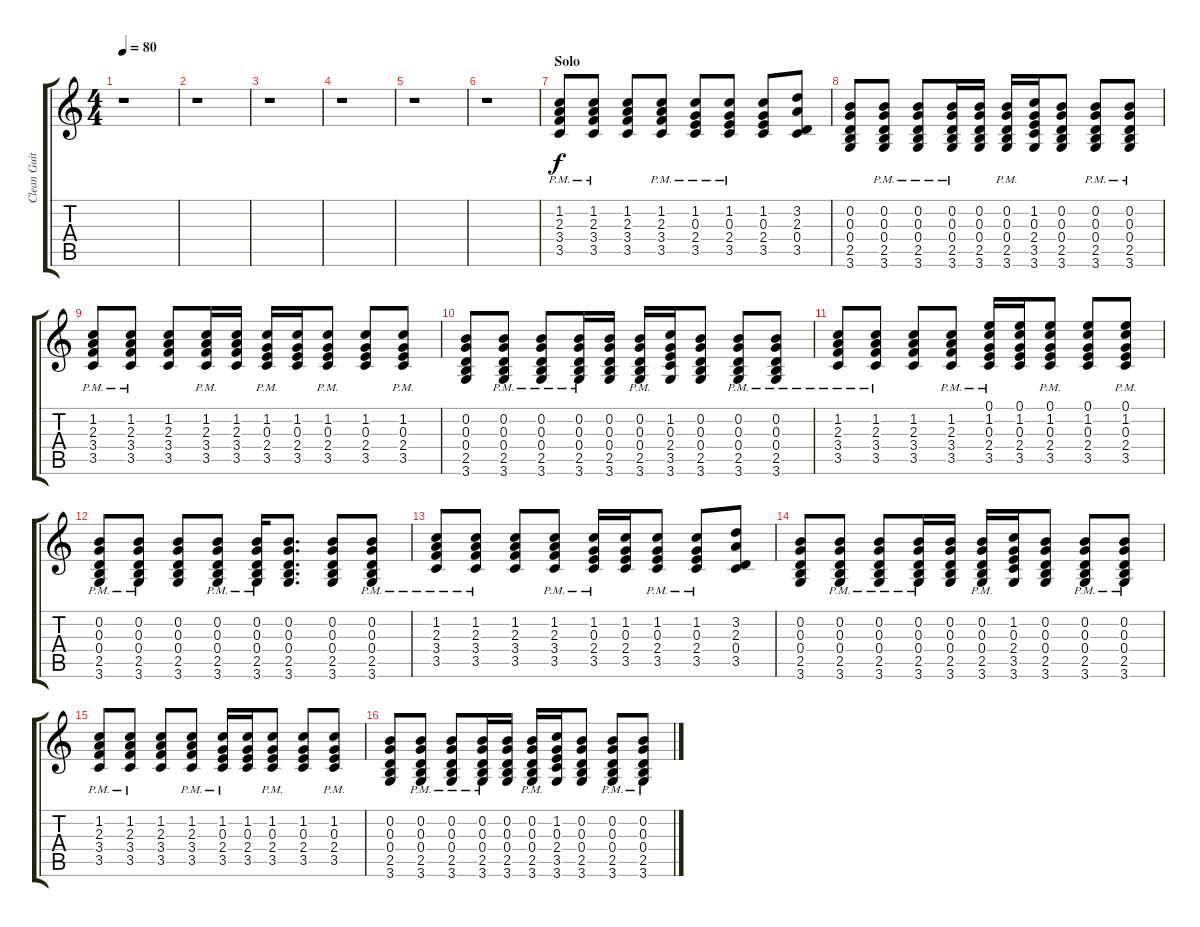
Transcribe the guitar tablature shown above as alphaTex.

\track ("Clean Guitar" "Clean Guit") {instrument electricguitarclean}
\staff {score tabs}
\tuning (E4 B3 G3 D3 A2 E2) {hide}
\ts (4 4)
\tempo 80
\clef g2
\ks c
r.1{dy f} |
r.1 |
r.1 |
r.1 |
r.1 |
r.1 |
\section ("" "Solo")
(1.2{pm} 2.3{pm} 3.4{pm} 3.5{pm}).8 (1.2{pm} 2.3{pm} 3.4{pm} 3.5{pm}).8 (1.2 2.3 3.4 3.5).8 (1.2{pm} 2.3{pm} 3.4{pm} 3.5{pm}).8 (1.2{pm} 0.3{pm} 2.4{pm} 3.5{pm}).8 (1.2{pm} 0.3{pm} 2.4{pm} 3.5{pm}).8 (1.2 0.3 2.4 3.5).8 (3.2 2.3 0.4 3.5).8 |
(0.2 0.3 0.4 2.5 3.6).8 (0.2{pm} 0.3{pm} 0.4{pm} 2.5{pm} 3.6{pm}).8 (0.2{pm} 0.3{pm} 0.4{pm} 2.5{pm} 3.6{pm}).8 (0.2{pm} 0.3{pm} 0.4{pm} 2.5{pm} 3.6{pm}).16 (0.2 0.3 0.4 2.5 3.6).16 (0.2{pm} 0.3{pm} 0.4{pm} 2.5{pm} 3.6{pm}).16 (1.2 0.3 2.4 3.5 3.6).16 (0.2 0.3 0.4 2.5 3.6).8 (0.2{pm} 0.3{pm} 0.4{pm} 2.5{pm} 3.6{pm}).8 (0.2{pm} 0.3{pm} 0.4{pm} 2.5{pm} 3.6{pm}).8 |
(1.2{pm} 2.3{pm} 3.4{pm} 3.5{pm}).8 (1.2{pm} 2.3{pm} 3.4{pm} 3.5{pm}).8 (1.2 2.3 3.4 3.5).8 (1.2{pm} 2.3{pm} 3.4{pm} 3.5{pm}).16 (1.2 2.3 3.4 3.5).16 (1.2{pm} 0.3{pm} 2.4{pm} 3.5{pm}).16 (1.2 0.3 2.4 3.5).16 (1.2{pm} 0.3{pm} 2.4{pm} 3.5{pm}).8 (1.2 0.3 2.4 3.5).8 (1.2{pm} 0.3{pm} 2.4{pm} 3.5{pm}).8 |
(0.2 0.3 0.4 2.5 3.6).8 (0.2{pm} 0.3{pm} 0.4{pm} 2.5{pm} 3.6{pm}).8 (0.2{pm} 0.3{pm} 0.4{pm} 2.5{pm} 3.6{pm}).8 (0.2{pm} 0.3{pm} 0.4{pm} 2.5{pm} 3.6{pm}).16 (0.2 0.3 0.4 2.5 3.6).16 (0.2{pm} 0.3{pm} 0.4{pm} 2.5{pm} 3.6{pm}).16 (1.2 0.3 2.4 3.5 3.6).16 (0.2 0.3 0.4 2.5 3.6).8 (0.2{pm} 0.3{pm} 0.4{pm} 2.5{pm} 3.6{pm}).8 (0.2{pm} 0.3{pm} 0.4{pm} 2.5{pm} 3.6{pm}).8 |
(1.2{pm} 2.3{pm} 3.4{pm} 3.5{pm}).8 (1.2{pm} 2.3{pm} 3.4{pm} 3.5{pm}).8 (1.2 2.3 3.4 3.5).8 (1.2{pm} 2.3{pm} 3.4{pm} 3.5{pm}).8 (0.1{pm} 1.2{pm} 0.3{pm} 2.4{pm} 3.5{pm}).16 (0.1 1.2 0.3 2.4 3.5).16 (0.1{pm} 1.2{pm} 0.3{pm} 2.4{pm} 3.5{pm}).8 (0.1 1.2 0.3 2.4 3.5).8 (0.1{pm} 1.2{pm} 0.3{pm} 2.4{pm} 3.5{pm}).8 |
(0.2{pm} 0.3{pm} 0.4{pm} 2.5{pm} 3.6{pm}).8 (0.2{pm} 0.3{pm} 0.4{pm} 2.5{pm} 3.6{pm}).8 (0.2 0.3 0.4 2.5 3.6).8 (0.2{pm} 0.3{pm} 0.4{pm} 2.5{pm} 3.6{pm}).8 (0.2{pm} 0.3{pm} 0.4{pm} 2.5{pm} 3.6{pm}).16 (0.2 0.3 0.4 2.5 3.6).8{d} (0.2 0.3 0.4 2.5 3.6).8 (0.2{pm} 0.3{pm} 0.4{pm} 2.5{pm} 3.6{pm}).8 |
(1.2{pm} 2.3{pm} 3.4{pm} 3.5{pm}).8 (1.2{pm} 2.3{pm} 3.4{pm} 3.5{pm}).8 (1.2 2.3 3.4 3.5).8 (1.2{pm} 2.3{pm} 3.4{pm} 3.5{pm}).8 (1.2{pm} 0.3{pm} 2.4{pm} 3.5{pm}).16 (1.2 0.3 2.4 3.5).16 (1.2{pm} 0.3{pm} 2.4{pm} 3.5{pm}).8 (1.2{pm} 0.3{pm} 2.4{pm} 3.5{pm}).8 (3.2 2.3 0.4 3.5).8 |
(0.2 0.3 0.4 2.5 3.6).8 (0.2{pm} 0.3{pm} 0.4{pm} 2.5{pm} 3.6{pm}).8 (0.2{pm} 0.3{pm} 0.4{pm} 2.5{pm} 3.6{pm}).8 (0.2{pm} 0.3{pm} 0.4{pm} 2.5{pm} 3.6{pm}).16 (0.2 0.3 0.4 2.5 3.6).16 (0.2{pm} 0.3{pm} 0.4{pm} 2.5{pm} 3.6{pm}).16 (1.2 0.3 2.4 3.5 3.6).16 (0.2 0.3 0.4 2.5 3.6).8 (0.2{pm} 0.3{pm} 0.4{pm} 2.5{pm} 3.6{pm}).8 (0.2{pm} 0.3{pm} 0.4{pm} 2.5{pm} 3.6{pm}).8 |
(1.2{pm} 2.3{pm} 3.4{pm} 3.5{pm}).8 (1.2{pm} 2.3{pm} 3.4{pm} 3.5{pm}).8 (1.2 2.3 3.4 3.5).8 (1.2{pm} 2.3{pm} 3.4{pm} 3.5{pm}).8 (1.2{pm} 0.3{pm} 2.4{pm} 3.5{pm}).16 (1.2 0.3 2.4 3.5).16 (1.2{pm} 0.3{pm} 2.4{pm} 3.5{pm}).8 (1.2 0.3 2.4 3.5).8 (1.2{pm} 0.3{pm} 2.4{pm} 3.5{pm}).8 |
(0.2 0.3 0.4 2.5 3.6).8 (0.2{pm} 0.3{pm} 0.4{pm} 2.5{pm} 3.6{pm}).8 (0.2{pm} 0.3{pm} 0.4{pm} 2.5{pm} 3.6{pm}).8 (0.2{pm} 0.3{pm} 0.4{pm} 2.5{pm} 3.6{pm}).16 (0.2 0.3 0.4 2.5 3.6).16 (0.2{pm} 0.3{pm} 0.4{pm} 2.5{pm} 3.6{pm}).16 (1.2 0.3 2.4 3.5 3.6).16 (0.2 0.3 0.4 2.5 3.6).8 (0.2{pm} 0.3{pm} 0.4{pm} 2.5{pm} 3.6{pm}).8 (0.2{pm} 0.3{pm} 0.4{pm} 2.5{pm} 3.6{pm}).8
